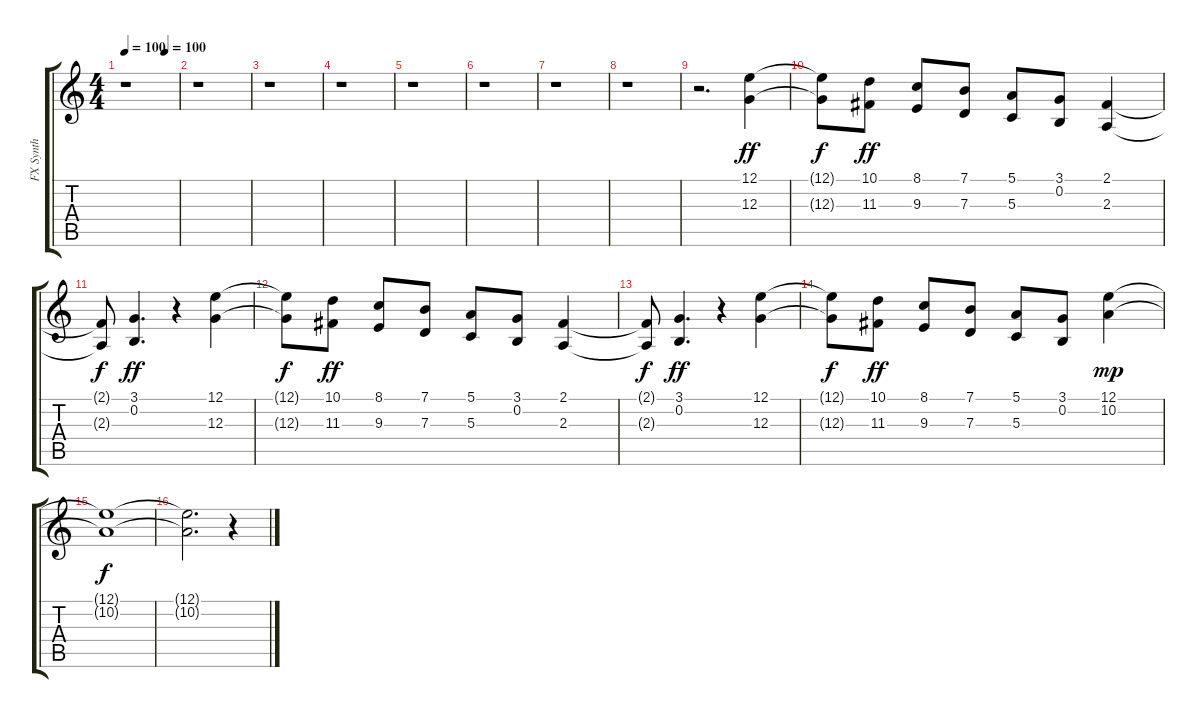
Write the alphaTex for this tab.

\track ("FX Synth" "FX Synth") {instrument fx4atmosphere}
\staff {score tabs}
\tuning (E4 B3 G3 D3 A2 E2) {hide}
\ts (4 4)
\tempo 100
\tempo (100 0.75)
\clef g2
\ks c
r.1{dy mp} |
r.1 |
r.1 |
r.1 |
r.1 |
r.1 |
r.1 |
r.1 |
r.2{d} (12.1 12.3).4{dy ff} |
(12.1{t} 12.3{t}).8{dy f} (10.1 11.3).8{dy ff} (8.1 9.3).8 (7.1 7.3).8 (5.1 5.3).8 (3.1 0.2).8 (2.1 2.3).4 |
(2.1{t} 2.3{t}).8{dy f} (3.1 0.2).4{d dy ff} r.4 (12.1 12.3).4 |
(12.1{t} 12.3{t}).8{dy f} (10.1 11.3).8{dy ff} (8.1 9.3).8 (7.1 7.3).8 (5.1 5.3).8 (3.1 0.2).8 (2.1 2.3).4 |
(2.1{t} 2.3{t}).8{dy f} (3.1 0.2).4{d dy ff} r.4 (12.1 12.3).4 |
(12.1{t} 12.3{t}).8{dy f} (10.1 11.3).8{dy ff} (8.1 9.3).8 (7.1 7.3).8 (5.1 5.3).8 (3.1 0.2).8 (12.1 10.2).4{dy mp} |
(12.1{t} 10.2{t}).1{dy f} |
(12.1{t} 10.2{t}).2{d} r.4
